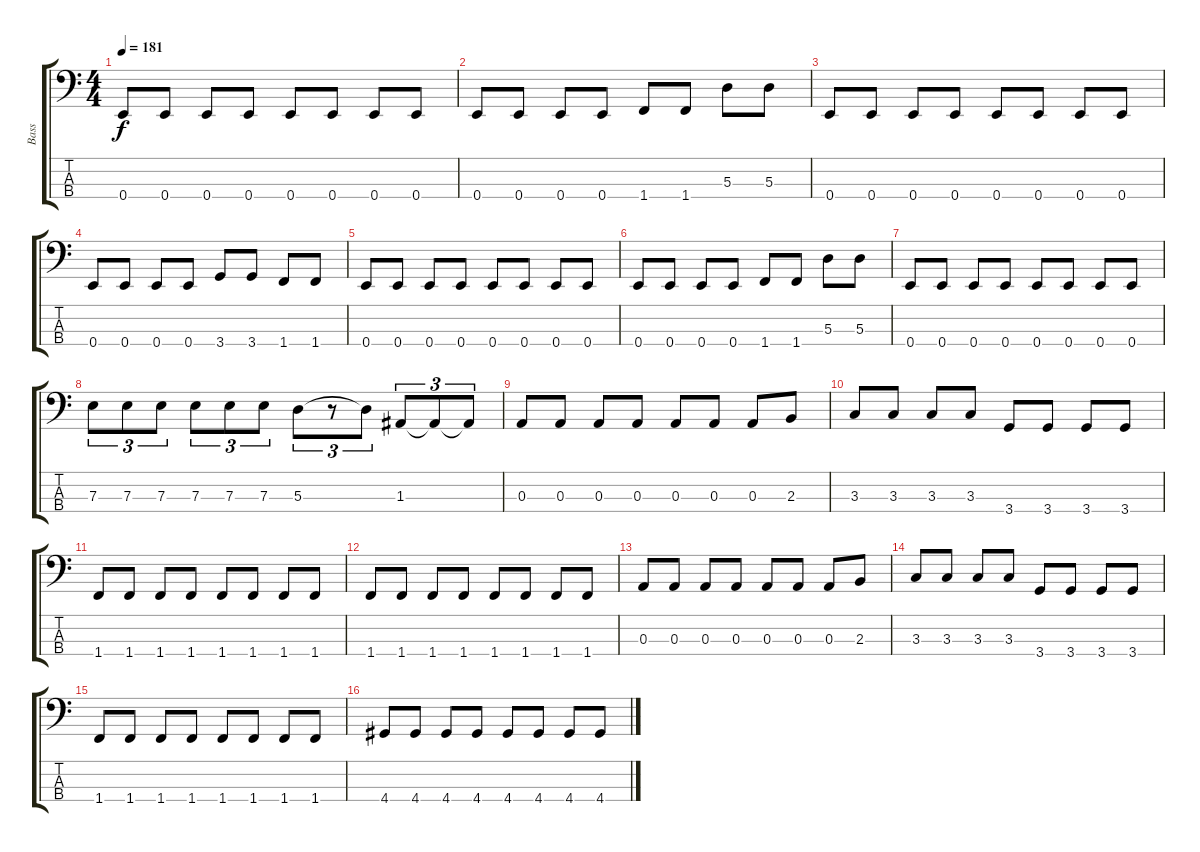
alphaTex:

\track ("Bass" "Bass") {instrument electricbasspick}
\staff {score tabs}
\tuning (G2 D2 A1 E1) {hide}
\ts (4 4)
\tempo 181
\clef f4
\ks c
0.4.8{dy f} 0.4.8 0.4.8 0.4.8 0.4.8 0.4.8 0.4.8 0.4.8 |
0.4.8 0.4.8 0.4.8 0.4.8 1.4.8 1.4.8 5.3.8 5.3.8 |
0.4.8 0.4.8 0.4.8 0.4.8 0.4.8 0.4.8 0.4.8 0.4.8 |
0.4.8 0.4.8 0.4.8 0.4.8 3.4.8 3.4.8 1.4.8 1.4.8 |
0.4.8 0.4.8 0.4.8 0.4.8 0.4.8 0.4.8 0.4.8 0.4.8 |
0.4.8 0.4.8 0.4.8 0.4.8 1.4.8 1.4.8 5.3.8 5.3.8 |
0.4.8 0.4.8 0.4.8 0.4.8 0.4.8 0.4.8 0.4.8 0.4.8 |
7.3.8{tu (3 2)} 7.3.8{tu (3 2)} 7.3.8{tu (3 2)} 7.3.8{tu (3 2)} 7.3.8{tu (3 2)} 7.3.8{tu (3 2)} 5.3.8{tu (3 2)} r.8{tu (3 2)} 5.3{t}.8{tu (3 2)} 1.3.8{tu (3 2)} 1.3{t}.8{tu (3 2)} 1.3{t}.8{tu (3 2)} |
0.3.8 0.3.8 0.3.8 0.3.8 0.3.8 0.3.8 0.3.8 2.3.8 |
3.3.8 3.3.8 3.3.8 3.3.8 3.4.8 3.4.8 3.4.8 3.4.8 |
1.4.8 1.4.8 1.4.8 1.4.8 1.4.8 1.4.8 1.4.8 1.4.8 |
1.4.8 1.4.8 1.4.8 1.4.8 1.4.8 1.4.8 1.4.8 1.4.8 |
0.3.8 0.3.8 0.3.8 0.3.8 0.3.8 0.3.8 0.3.8 2.3.8 |
3.3.8 3.3.8 3.3.8 3.3.8 3.4.8 3.4.8 3.4.8 3.4.8 |
1.4.8 1.4.8 1.4.8 1.4.8 1.4.8 1.4.8 1.4.8 1.4.8 |
4.4.8 4.4.8 4.4.8 4.4.8 4.4.8 4.4.8 4.4.8 4.4.8
